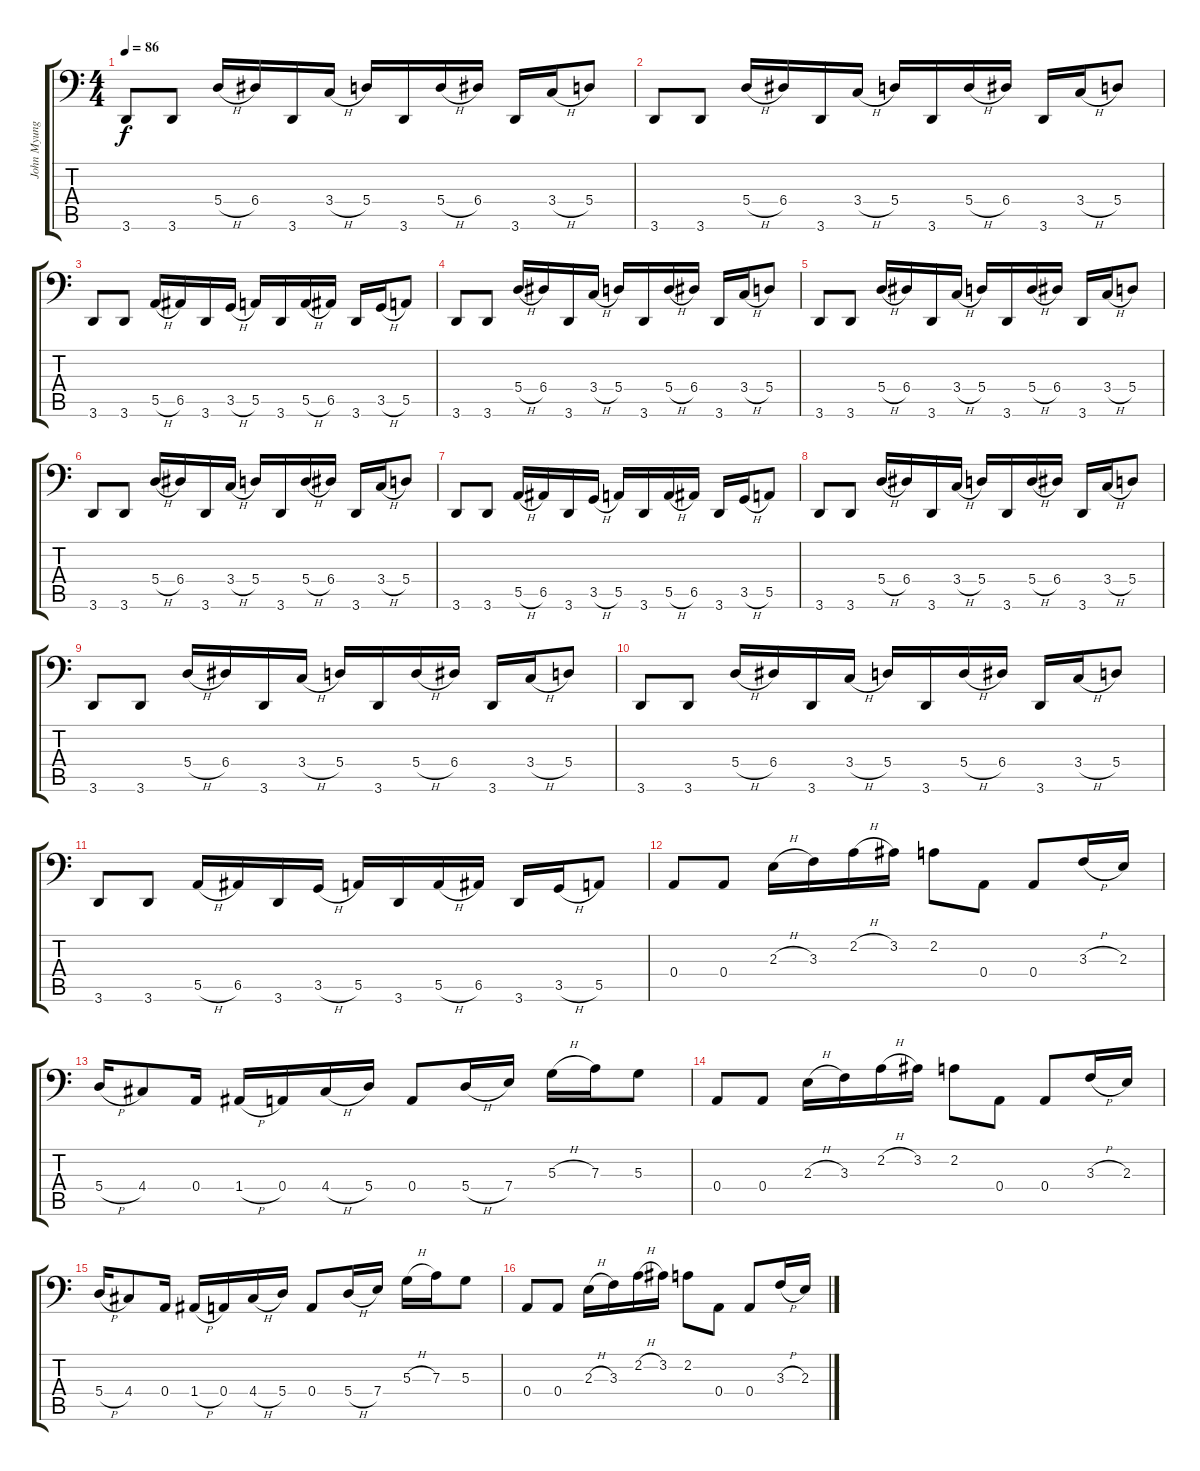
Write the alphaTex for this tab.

\track ("John Myung - 6 Strings Bass" "John Myung") {instrument electricbassfinger}
\staff {score tabs}
\tuning (C3 G2 D2 A1 E1 B0) {hide}
\ts (4 4)
\tempo 86
\clef f4
\ks c
3.6.8{dy f} 3.6.8 5.4{h}.16 6.4.16 3.6.16 3.4{h}.16 5.4.16 3.6.16 5.4{h}.16 6.4.16 3.6.16 3.4{h}.16 5.4.8 |
3.6.8 3.6.8 5.4{h}.16 6.4.16 3.6.16 3.4{h}.16 5.4.16 3.6.16 5.4{h}.16 6.4.16 3.6.16 3.4{h}.16 5.4.8 |
3.6.8 3.6.8 5.5{h}.16 6.5.16 3.6.16 3.5{h}.16 5.5.16 3.6.16 5.5{h}.16 6.5.16 3.6.16 3.5{h}.16 5.5.8 |
3.6.8 3.6.8 5.4{h}.16 6.4.16 3.6.16 3.4{h}.16 5.4.16 3.6.16 5.4{h}.16 6.4.16 3.6.16 3.4{h}.16 5.4.8 |
3.6.8 3.6.8 5.4{h}.16 6.4.16 3.6.16 3.4{h}.16 5.4.16 3.6.16 5.4{h}.16 6.4.16 3.6.16 3.4{h}.16 5.4.8 |
3.6.8 3.6.8 5.4{h}.16 6.4.16 3.6.16 3.4{h}.16 5.4.16 3.6.16 5.4{h}.16 6.4.16 3.6.16 3.4{h}.16 5.4.8 |
3.6.8 3.6.8 5.5{h}.16 6.5.16 3.6.16 3.5{h}.16 5.5.16 3.6.16 5.5{h}.16 6.5.16 3.6.16 3.5{h}.16 5.5.8 |
3.6.8 3.6.8 5.4{h}.16 6.4.16 3.6.16 3.4{h}.16 5.4.16 3.6.16 5.4{h}.16 6.4.16 3.6.16 3.4{h}.16 5.4.8 |
3.6.8 3.6.8 5.4{h}.16 6.4.16 3.6.16 3.4{h}.16 5.4.16 3.6.16 5.4{h}.16 6.4.16 3.6.16 3.4{h}.16 5.4.8 |
3.6.8 3.6.8 5.4{h}.16 6.4.16 3.6.16 3.4{h}.16 5.4.16 3.6.16 5.4{h}.16 6.4.16 3.6.16 3.4{h}.16 5.4.8 |
3.6.8 3.6.8 5.5{h}.16 6.5.16 3.6.16 3.5{h}.16 5.5.16 3.6.16 5.5{h}.16 6.5.16 3.6.16 3.5{h}.16 5.5.8 |
0.4.8 0.4.8 2.3{h}.16 3.3.16 2.2{h}.16 3.2.16 2.2.8 0.4.8 0.4.8 3.3{h}.16 2.3.16 |
5.4{h}.16 4.4.8 0.4.16 1.4{h}.16 0.4.16 4.4{h}.16 5.4.16 0.4.8 5.4{h}.16 7.4.16 5.3{h}.16 7.3.16 5.3.8 |
0.4.8 0.4.8 2.3{h}.16 3.3.16 2.2{h}.16 3.2.16 2.2.8 0.4.8 0.4.8 3.3{h}.16 2.3.16 |
5.4{h}.16 4.4.8 0.4.16 1.4{h}.16 0.4.16 4.4{h}.16 5.4.16 0.4.8 5.4{h}.16 7.4.16 5.3{h}.16 7.3.16 5.3.8 |
0.4.8 0.4.8 2.3{h}.16 3.3.16 2.2{h}.16 3.2.16 2.2.8 0.4.8 0.4.8 3.3{h}.16 2.3.16
